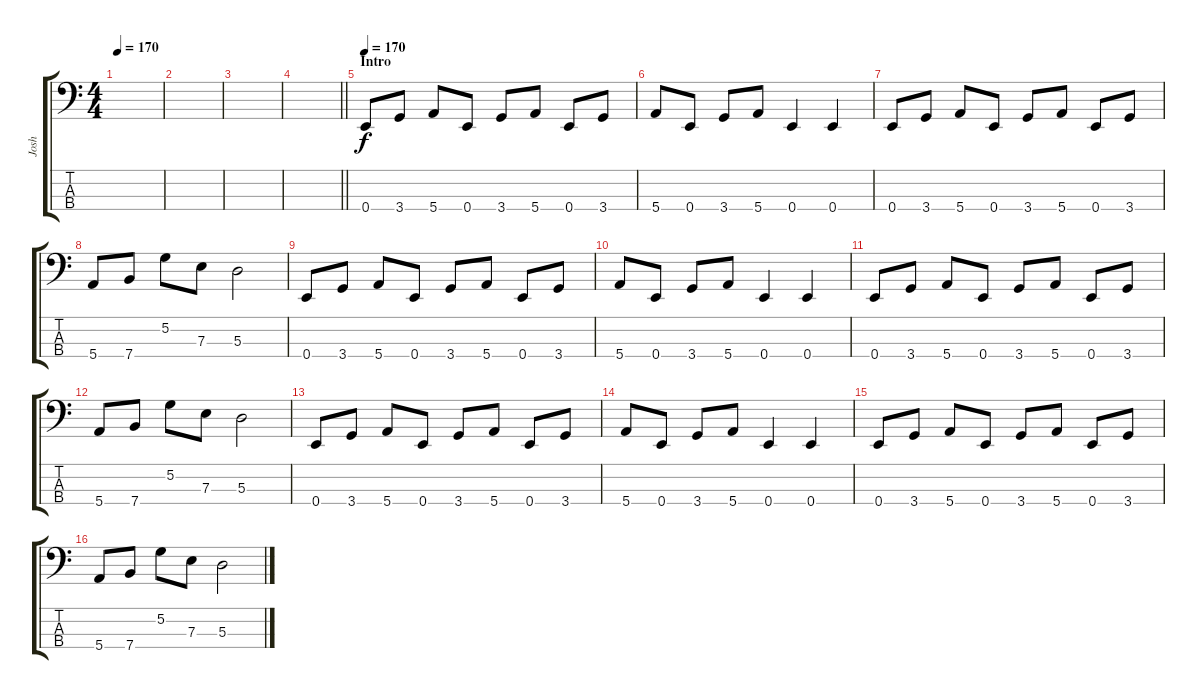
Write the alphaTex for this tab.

\track ("Josh" "Josh") {instrument electricbassfinger}
\staff {score tabs}
\tuning (G2 D2 A1 E1) {hide}
\ts (4 4)
\tempo 170
\clef f4
\ks c
|
|
|
\barLineRight lightlight
|
\section ("" "Intro")
\tempo 170
0.4.8 3.4.8 5.4.8 0.4.8 3.4.8 5.4.8 0.4.8 3.4.8 |
5.4.8 0.4.8 3.4.8 5.4.8 0.4.4 0.4.4 |
0.4.8 3.4.8 5.4.8 0.4.8 3.4.8 5.4.8 0.4.8 3.4.8 |
5.4.8 7.4.8 5.2.8 7.3.8 5.3.2 |
0.4.8 3.4.8 5.4.8 0.4.8 3.4.8 5.4.8 0.4.8 3.4.8 |
5.4.8 0.4.8 3.4.8 5.4.8 0.4.4 0.4.4 |
0.4.8 3.4.8 5.4.8 0.4.8 3.4.8 5.4.8 0.4.8 3.4.8 |
5.4.8 7.4.8 5.2.8 7.3.8 5.3.2 |
0.4.8 3.4.8 5.4.8 0.4.8 3.4.8 5.4.8 0.4.8 3.4.8 |
5.4.8 0.4.8 3.4.8 5.4.8 0.4.4 0.4.4 |
0.4.8 3.4.8 5.4.8 0.4.8 3.4.8 5.4.8 0.4.8 3.4.8 |
5.4.8 7.4.8 5.2.8 7.3.8 5.3.2
